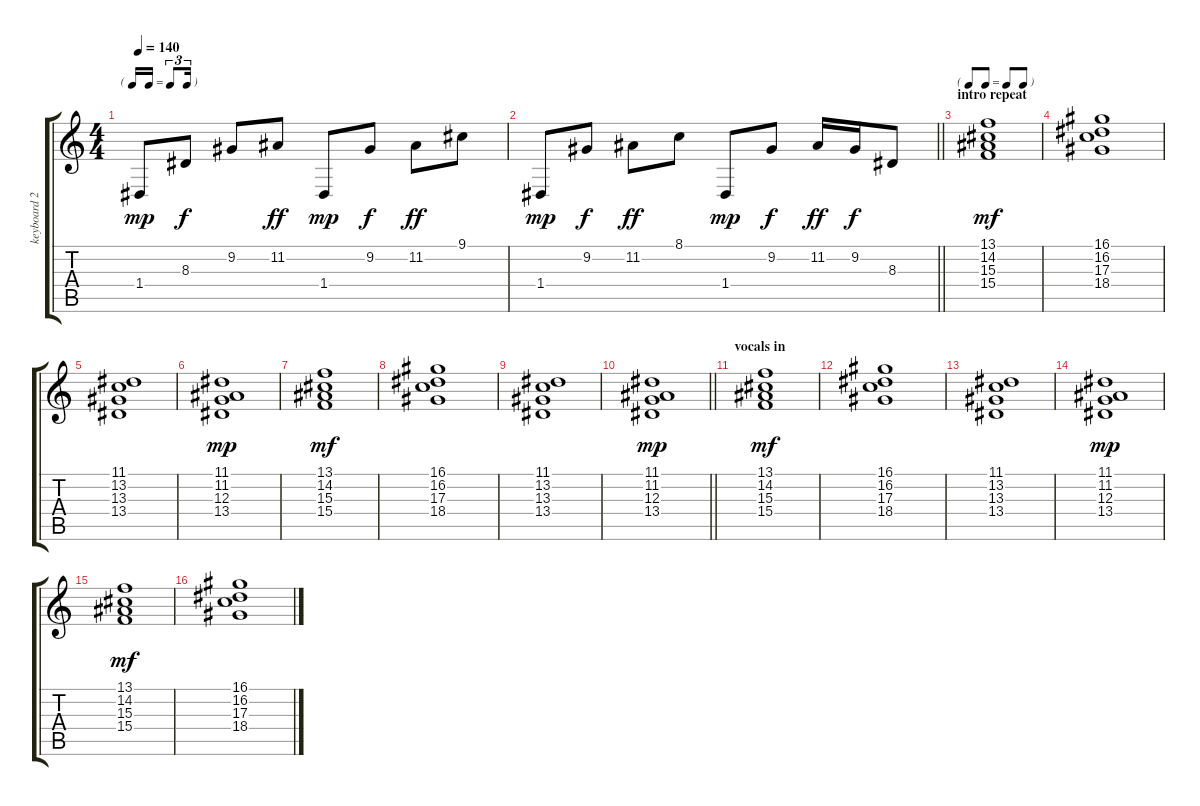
\track ("keyboard 2" "keyboard 2") {instrument pad4choir}
\staff {score tabs}
\tuning (E4 B3 G3 D3 A2 D2) {hide}
\ts (4 4)
\tf triplet16th
\tempo 140
\clef g2
\ks c
1.4.8{dy mp} 8.3.8{dy f} 9.2.8 11.2.8{dy ff} 1.4.8{dy mp} 9.2.8{dy f} 11.2.8{dy ff} 9.1.8 |
\barLineRight lightlight
1.4.8{dy mp} 9.2.8{dy f} 11.2.8{dy ff} 8.1.8 1.4.8{dy mp} 9.2.8{dy f} 11.2.16{dy ff} 9.2.16{dy f} 8.3.8 |
\tf none
\section ("" "intro repeat")
(13.1 14.2 15.3 15.4).1{dy mf balance 11 instrument pad4choir} |
(16.1 16.2 17.3 18.4).1 |
(11.1 13.2 13.3 13.4).1 |
(11.1 11.2 12.3 13.4).1{dy mp} |
(13.1 14.2 15.3 15.4).1{dy mf} |
(16.1 16.2 17.3 18.4).1 |
(11.1 13.2 13.3 13.4).1 |
\barLineRight lightlight
(11.1 11.2 12.3 13.4).1{dy mp} |
\section ("" "vocals in")
(13.1 14.2 15.3 15.4).1{dy mf} |
(16.1 16.2 17.3 18.4).1 |
(11.1 13.2 13.3 13.4).1 |
(11.1 11.2 12.3 13.4).1{dy mp} |
(13.1 14.2 15.3 15.4).1{dy mf} |
(16.1 16.2 17.3 18.4).1
